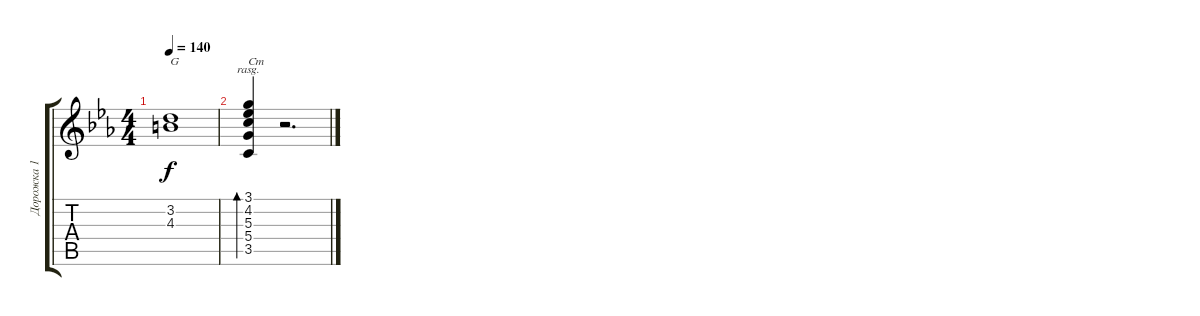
\track ("Дорожка 1" "Дорожка 1") {instrument acousticguitarsteel}
\staff {score tabs}
\tuning (E4 B3 G3 D3 A2 E2) {hide}
\ts (4 4)
\tempo 140
\clef g2
\ks cminor
(3.2{t} 4.3{t}).1{txt "G" dy f} |
(3.1 4.2 5.3 5.4 3.5).4{bd 240 rasg ii txt "Cm"} r.2{d}
